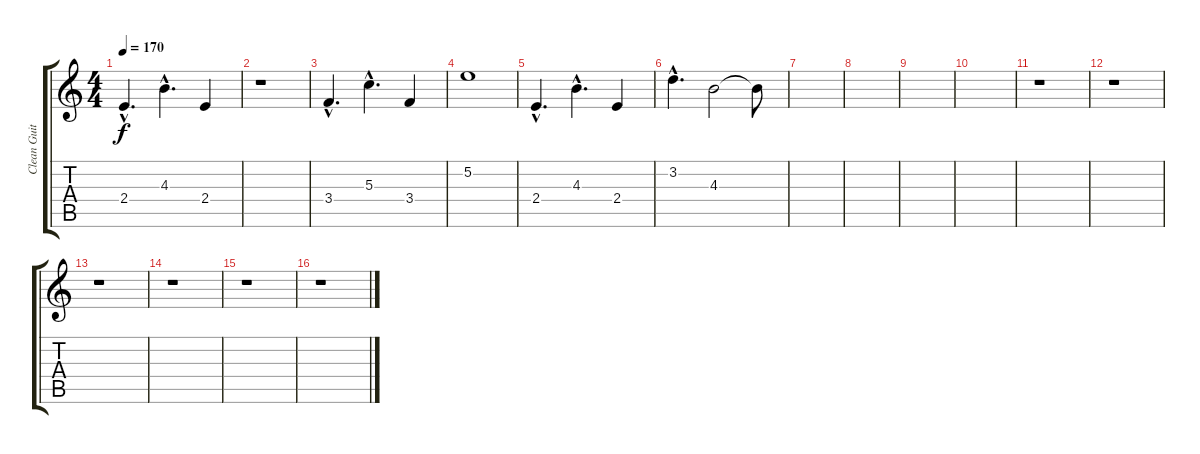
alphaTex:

\track ("Clean Guitar" "Clean Guit") {instrument acousticguitarsteel}
\staff {score tabs}
\tuning (E4 B3 G3 D3 A2 E2) {hide}
\ts (4 4)
\tempo 170
\clef g2
\ks c
2.4{hac}.4{d dy f} 4.3{hac}.4{d} 2.4.4 |
r.1 |
3.4{hac}.4{d} 5.3{hac}.4{d} 3.4.4 |
5.2.1 |
2.4{hac}.4{d} 4.3{hac}.4{d} 2.4.4 |
3.2{hac}.4{d} 4.3.2 4.3{t}.8 |
|
|
|
|
r.1 |
r.1 |
r.1 |
r.1 |
r.1 |
r.1
